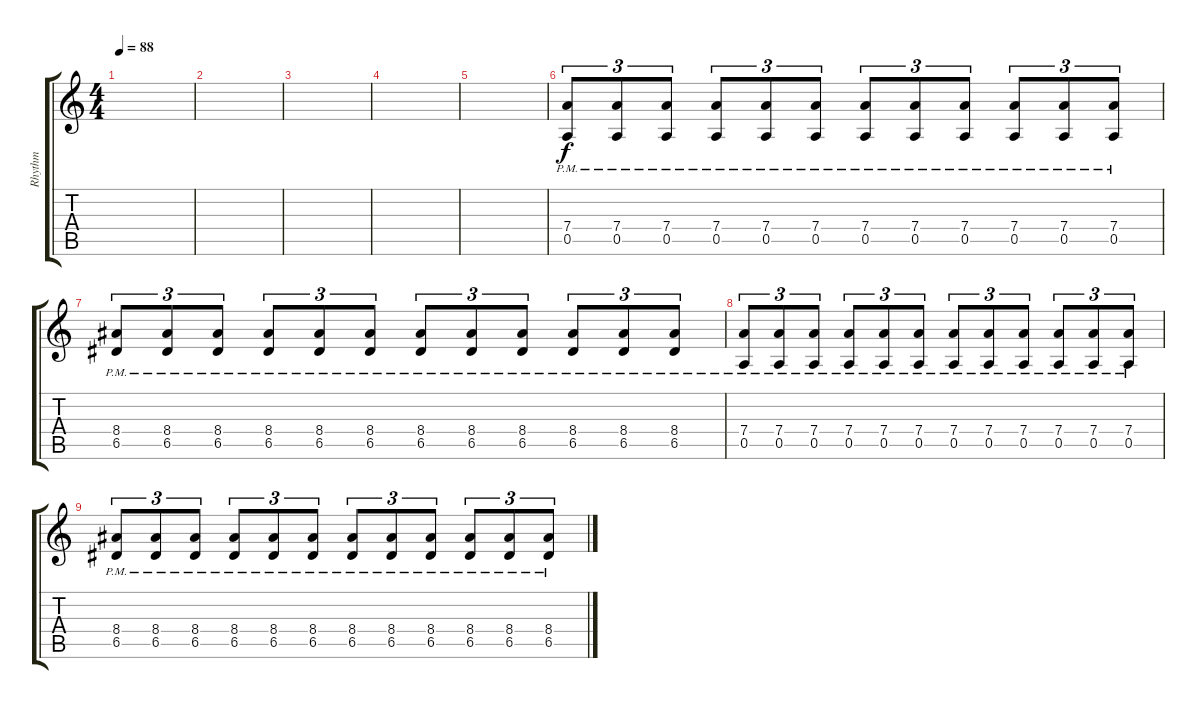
\track ("Rhythm" "Rhythm") {instrument distortionguitar}
\staff {score tabs}
\tuning (E4 B3 G3 D3 A2 E2) {hide}
\ts (4 4)
\tempo 88
\clef g2
\ks c
|
|
|
|
|
(7.4{pm} 0.5{pm}).8{tu (3 2)} (7.4{pm} 0.5{pm}).8{tu (3 2)} (7.4{pm} 0.5{pm}).8{tu (3 2)} (7.4{pm} 0.5{pm}).8{tu (3 2)} (7.4{pm} 0.5{pm}).8{tu (3 2)} (7.4{pm} 0.5{pm}).8{tu (3 2)} (7.4{pm} 0.5{pm}).8{tu (3 2)} (7.4{pm} 0.5{pm}).8{tu (3 2)} (7.4{pm} 0.5{pm}).8{tu (3 2)} (7.4{pm} 0.5{pm}).8{tu (3 2)} (7.4{pm} 0.5{pm}).8{tu (3 2)} (7.4{pm} 0.5{pm}).8{tu (3 2)} |
(8.4{pm} 6.5{pm}).8{tu (3 2)} (8.4{pm} 6.5{pm}).8{tu (3 2)} (8.4{pm} 6.5{pm}).8{tu (3 2)} (8.4{pm} 6.5{pm}).8{tu (3 2)} (8.4{pm} 6.5{pm}).8{tu (3 2)} (8.4{pm} 6.5{pm}).8{tu (3 2)} (8.4{pm} 6.5{pm}).8{tu (3 2)} (8.4{pm} 6.5{pm}).8{tu (3 2)} (8.4{pm} 6.5{pm}).8{tu (3 2)} (8.4{pm} 6.5{pm}).8{tu (3 2)} (8.4{pm} 6.5{pm}).8{tu (3 2)} (8.4{pm} 6.5{pm}).8{tu (3 2)} |
(7.4{pm} 0.5{pm}).8{tu (3 2)} (7.4{pm} 0.5{pm}).8{tu (3 2)} (7.4{pm} 0.5{pm}).8{tu (3 2)} (7.4{pm} 0.5{pm}).8{tu (3 2)} (7.4{pm} 0.5{pm}).8{tu (3 2)} (7.4{pm} 0.5{pm}).8{tu (3 2)} (7.4{pm} 0.5{pm}).8{tu (3 2)} (7.4{pm} 0.5{pm}).8{tu (3 2)} (7.4{pm} 0.5{pm}).8{tu (3 2)} (7.4{pm} 0.5{pm}).8{tu (3 2)} (7.4{pm} 0.5{pm}).8{tu (3 2)} (7.4{pm} 0.5{pm}).8{tu (3 2)} |
(8.4{pm} 6.5{pm}).8{tu (3 2)} (8.4{pm} 6.5{pm}).8{tu (3 2)} (8.4{pm} 6.5{pm}).8{tu (3 2)} (8.4{pm} 6.5{pm}).8{tu (3 2)} (8.4{pm} 6.5{pm}).8{tu (3 2)} (8.4{pm} 6.5{pm}).8{tu (3 2)} (8.4{pm} 6.5{pm}).8{tu (3 2)} (8.4{pm} 6.5{pm}).8{tu (3 2)} (8.4{pm} 6.5{pm}).8{tu (3 2)} (8.4{pm} 6.5{pm}).8{tu (3 2)} (8.4{pm} 6.5{pm}).8{tu (3 2)} (8.4{pm} 6.5{pm}).8{tu (3 2)}
